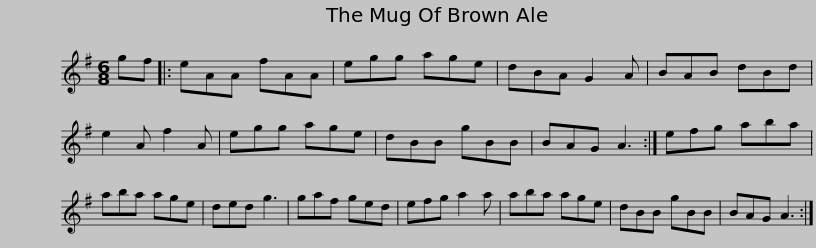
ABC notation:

X:1
L:1/8
M:6/8
I:linebreak $
K:G
V:1 treble
V:1
 gf |: eAA fAA | egg age | dBA G2 A | BAB dBd | %5
 e2 A f2 A | egg age | dBB gBB |$ BAG A3 :| efg aba | %10
 aba age | ded g3 | gaf ged | efg a2 a | aba age |$ %15
 dBB gBB | BAG A3 :| %17
